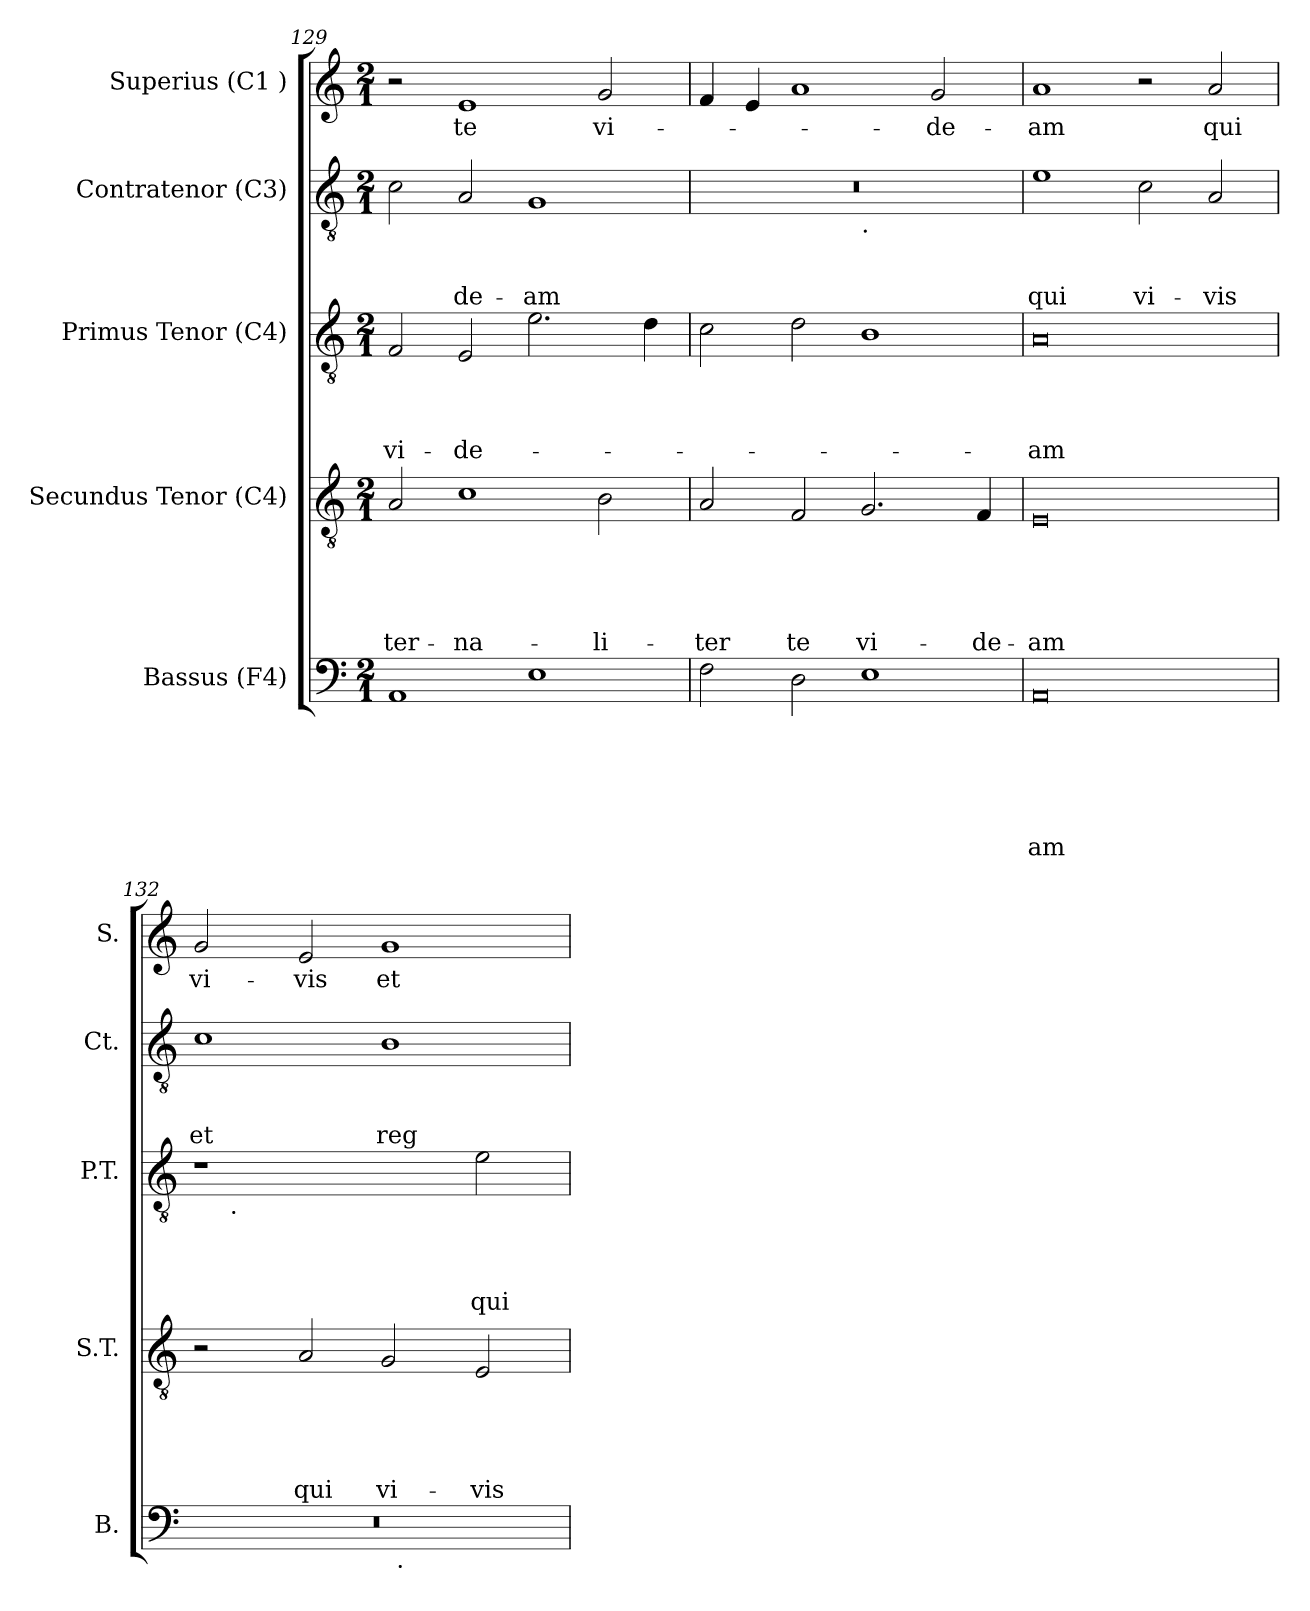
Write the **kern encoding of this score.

**kern	**text	**text	**text	**text	**text	**text	**kern	**text	**text	**text	**text	**text	**kern	**text	**text	**text	**text	**kern	**text	**text	**text	**kern	**text
*part5	*part5	*part5	*part5	*part5	*part5	*part5	*part4	*part4	*part4	*part4	*part4	*part4	*part3	*part3	*part3	*part3	*part3	*part2	*part2	*part2	*part2	*part1	*part1
*staff5	*staff5	*staff5	*staff5	*staff5	*staff5	*staff5	*staff4	*staff4	*staff4	*staff4	*staff4	*staff4	*staff3	*staff3	*staff3	*staff3	*staff3	*staff2	*staff2	*staff2	*staff2	*staff1	*staff1
*I"Bassus (F4)	*	*	*	*	*	*	*I"Secundus Tenor (C4)	*	*	*	*	*	*I"Primus Tenor (C4)	*	*	*	*	*I"Contratenor (C3)	*	*	*	*I"Superius (C1 )	*
*I'B.	*	*	*	*	*	*	*I'S.T.	*	*	*	*	*	*I'P.T.	*	*	*	*	*I'Ct.	*	*	*	*I'S.	*
*clefF4	*	*	*	*	*	*	*clefGv2	*	*	*	*	*	*clefGv2	*	*	*	*	*clefGv2	*	*	*	*clefG2	*
*k[]	*	*	*	*	*	*	*k[]	*	*	*	*	*	*k[]	*	*	*	*	*k[]	*	*	*	*k[]	*
*C:	*	*	*	*	*	*	*C:	*	*	*	*	*	*C:	*	*	*	*	*C:	*	*	*	*C:	*
*M2/1	*	*	*	*	*	*	*M2/1	*	*	*	*	*	*M2/1	*	*	*	*	*M2/1	*	*	*	*M2/1	*
=129	=129	=129	=129	=129	=129	=129	=129	=129	=129	=129	=129	=129	=129	=129	=129	=129	=129	=129	=129	=129	=129	=129	=129
!	!	!	!	!	!	!	!	!	!	!	!	!LO:LY:b	!	!	!	!	!LO:LY:b	!	!	!	!	!	!
1AA	.	.	.	.	.	.	2A/	.	.	.	.	-ter-	2F/	.	.	.	vi-	2c\	.	.	.	2r	.
!	!	!	!	!	!	!	!	!	!	!	!	!LO:LY:b	!	!	!	!	!LO:LY:b	!	!	!	!LO:LY:b	!	!LO:LY:b
.	.	.	.	.	.	.	1c	.	.	.	.	-na-	2E/	.	.	.	-de-	2A/	.	.	-de-	1e	te
!	!	!	!	!	!	!	!	!	!	!	!	!	!	!	!	!	!	!	!	!	!LO:LY:b	!	!
1E	.	.	.	.	.	.	.	.	.	.	.	.	2.e\	.	.	.	.	1G	.	.	-am	.	.
!	!	!	!	!	!	!	!	!	!	!	!	!LO:LY:b	!	!	!	!	!	!	!	!	!	!	!LO:LY:b
.	.	.	.	.	.	.	2B\	.	.	.	.	-li-	.	.	.	.	.	.	.	.	.	2g/	vi-
.	.	.	.	.	.	.	.	.	.	.	.	.	4d\	.	.	.	.	.	.	.	.	.	.
=130	=130	=130	=130	=130	=130	=130	=130	=130	=130	=130	=130	=130	=130	=130	=130	=130	=130	=130	=130	=130	=130	=130	=130
!	!	!	!	!	!	!	!	!	!	!	!	!LO:LY:b	!	!	!	!	!	!	!	!	!	!	!
*	*	*	*	*	*	*	*	*	*	*	*	*	*	*	*	*	*	*^	*	*	*	*	*
2F\	.	.	.	.	.	.	2A/	.	.	.	.	-ter	2c\	.	.	.	.	0r	1ryy	.	.	.	4f/	.
.	.	.	.	.	.	.	.	.	.	.	.	.	.	.	.	.	.	.	.	.	.	.	4e/	.
!	!	!	!	!	!	!	!	!	!	!	!	!LO:LY:b	!	!	!	!	!	!	!	!	!	!	!	!
2D\	.	.	.	.	.	.	2F/	.	.	.	.	te	2d\	.	.	.	.	.	.	.	.	.	1a	.
!	!	!	!	!	!	!	!	!	!	!	!	!	!	!	!	!	!	!	!LO:TX:b:t=.	!	!	!	!	!
!	!	!	!	!	!	!	!	!	!	!	!	!LO:LY:b	!	!	!	!	!	!	!	!	!	!	!	!
1E	.	.	.	.	.	.	2.G/	.	.	.	.	vi-	1B	.	.	.	.	.	1ryy	.	.	.	.	.
!	!	!	!	!	!	!	!	!	!	!	!	!	!	!	!	!	!	!	!	!	!	!	!	!LO:LY:b
.	.	.	.	.	.	.	.	.	.	.	.	.	.	.	.	.	.	.	.	.	.	.	2g/	-de-
!	!	!	!	!	!	!	!	!	!	!	!	!LO:LY:b	!	!	!	!	!	!	!	!	!	!	!	!
.	.	.	.	.	.	.	4F/	.	.	.	.	-de-	.	.	.	.	.	.	.	.	.	.	.	.
=131	=131	=131	=131	=131	=131	=131	=131	=131	=131	=131	=131	=131	=131	=131	=131	=131	=131	=131	=131	=131	=131	=131	=131	=131
!	!	!	!	!	!	!LO:LY:b:rj	!	!	!	!	!	!LO:LY:b:rj	!	!	!	!	!LO:LY:b:rj	!	!	!	!	!LO:LY:b	!	!LO:LY:b
*	*	*	*	*	*	*	*	*	*	*	*	*	*	*	*	*	*	*v	*v	*	*	*	*	*
0AA	.	.	.	.	.	-am	0E	.	.	.	.	-am	0A	.	.	.	-am	1e	.	.	qui	1a	-am
!	!	!	!	!	!	!	!	!	!	!	!	!	!	!	!	!	!	!	!	!	!LO:LY:b	!	!
.	.	.	.	.	.	.	.	.	.	.	.	.	.	.	.	.	.	2c\	.	.	vi-	2r	.
!	!	!	!	!	!	!	!	!	!	!	!	!	!	!	!	!	!	!	!	!	!LO:LY:b	!	!LO:LY:b
.	.	.	.	.	.	.	.	.	.	.	.	.	.	.	.	.	.	2A/	.	.	-vis	2a/	qui
!!LO:PB:g=z
=132	=132	=132	=132	=132	=132	=132	=132	=132	=132	=132	=132	=132	=132	=132	=132	=132	=132	=132	=132	=132	=132	=132	=132
!	!	!	!	!	!	!	!	!	!	!	!	!	!	!	!	!	!	!	!	!	!LO:LY:b	!	!LO:LY:b
*^	*	*	*	*	*	*	*	*	*	*	*	*	*^	*	*	*	*	*	*	*	*	*	*
0r	1ryy	.	.	.	.	.	.	2r	.	.	.	.	.	1r	8ryy	.	.	.	.	1c	.	.	et	2g/	vi-
!	!	!	!	!	!	!	!	!	!	!	!	!	!	!	!LO:TX:b:t=.	!	!	!	!	!	!	!	!	!	!
.	.	.	.	.	.	.	.	.	.	.	.	.	.	.	1...ryy	.	.	.	.	.	.	.	.	.	.
!	!	!	!	!	!	!	!	!	!	!	!	!	!LO:LY:b	!	!	!	!	!	!	!	!	!	!	!	!LO:LY:b
.	.	.	.	.	.	.	.	2A/	.	.	.	.	qui	.	.	.	.	.	.	.	.	.	.	2e/	-vis
!	!	!	!	!	!	!	!	!	!	!	!	!	!LO:LY:b	!	!	!	!	!	!	!	!	!	!LO:LY:b	!	!LO:LY:b
.	32ryy	.	.	.	.	.	.	2G/	.	.	.	.	vi-	2ryy	.	.	.	.	.	1B	.	.	reg-	1g	et
!	!LO:TX:b:t=.	!	!	!	!	!	!	!	!	!	!	!	!	!	!	!	!	!	!	!	!	!	!	!	!
.	2ryy	.	.	.	.	.	.	.	.	.	.	.	.	.	.	.	.	.	.	.	.	.	.	.	.
!	!	!	!	!	!	!	!	!	!	!	!	!	!LO:LY:b	!	!	!	!	!	!LO:LY:b	!	!	!	!	!	!
.	.	.	.	.	.	.	.	2E/	.	.	.	.	-vis	2e\	.	.	.	.	qui	.	.	.	.	.	.
.	4...ryy	.	.	.	.	.	.	.	.	.	.	.	.	.	.	.	.	.	.	.	.	.	.	.	.
*v	*v	*	*	*	*	*	*	*	*	*	*	*	*	*v	*v	*	*	*	*	*	*	*	*	*	*
=	=	=	=	=	=	=	=	=	=	=	=	=	=	=	=	=	=	=	=	=	=	=	=
*-	*-	*-	*-	*-	*-	*-	*-	*-	*-	*-	*-	*-	*-	*-	*-	*-	*-	*-	*-	*-	*-	*-	*-
